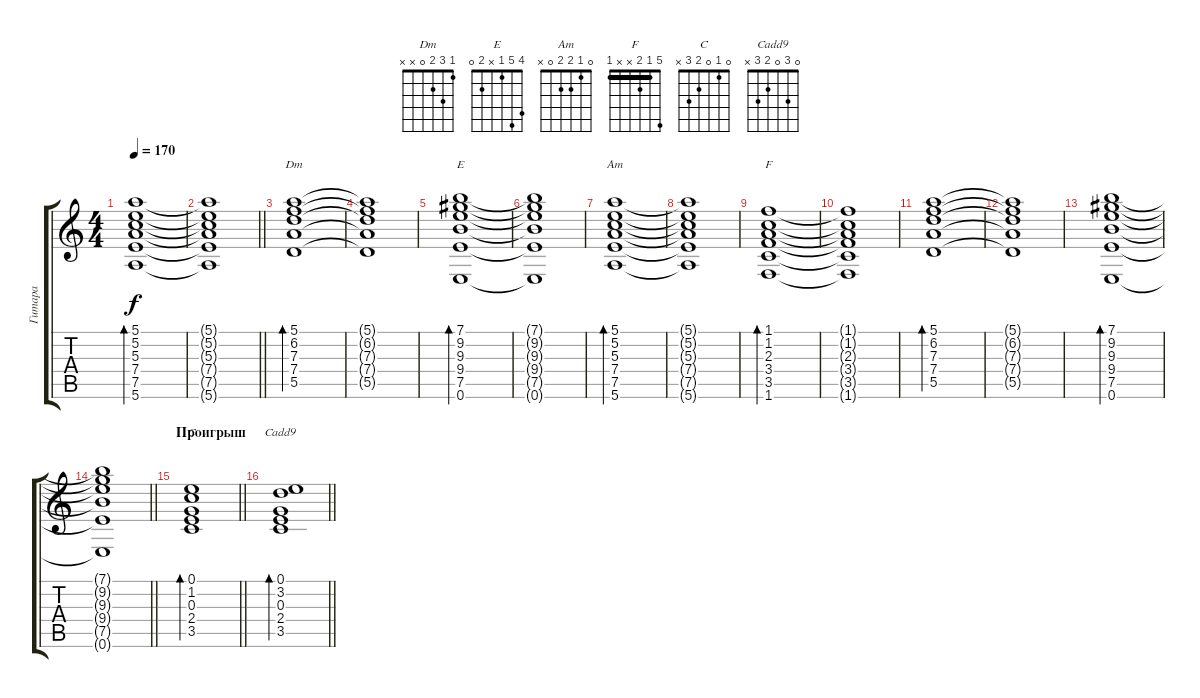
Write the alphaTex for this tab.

\track ("Гитара" "Гитара") {instrument acousticguitarsteel}
\staff {score tabs}
\tuning (E4 B3 G3 D3 A2 E2) {hide}
\chord ("Dm" 1 3 2 0 x x)
\chord ("E" 4 5 1 x 2 0)
\chord ("Am" 0 1 2 2 0 x)
\chord ("F" 5 1 2 x x 1) {barre 1}
\chord ("C" 0 1 0 2 3 x)
\chord ("Cadd9" 0 3 0 2 3 x)
\ts (4 4)
\tempo 170
\clef g2
\ks c
(5.1{t} 5.2{t} 5.3{t} 7.4{t} 7.5{t} 5.6{t}).1{bd 60 dy f} |
\barLineRight lightlight
(5.1{t} 5.2{t} 5.3{t} 7.4{t} 7.5{t} 5.6{t}).1 |
(5.1 6.2 7.3 7.4 5.5).1{bd 60 ch "Dm"} |
(5.1{t} 6.2{t} 7.3{t} 7.4{t} 5.5{t}).1 |
(7.1 9.2 9.3 9.4 7.5 0.6).1{bd 60 ch "E"} |
(7.1{t} 9.2{t} 9.3{t} 9.4{t} 7.5{t} 0.6{t}).1 |
(5.1 5.2 5.3 7.4 7.5 5.6).1{bd 60 ch "Am"} |
(5.1{t} 5.2{t} 5.3{t} 7.4{t} 7.5{t} 5.6{t}).1 |
(1.1 1.2 2.3 3.4 3.5 1.6).1{bd 60 ch "F"} |
(1.1{t} 1.2{t} 2.3{t} 3.4{t} 3.5{t} 1.6{t}).1 |
(5.1 6.2 7.3 7.4 5.5).1{bd 60} |
(5.1{t} 6.2{t} 7.3{t} 7.4{t} 5.5{t}).1 |
(7.1 9.2 9.3 9.4 7.5 0.6).1{bd 60} |
\barLineRight lightlight
(7.1{t} 9.2{t} 9.3{t} 9.4{t} 7.5{t} 0.6{t}).1 |
\section ("" "Проигрыш")
\barLineRight lightlight
(0.1 1.2 0.3 2.4 3.5).1{bd 60 ch "C" volume 8} |
\barLineRight lightlight
(0.1 3.2 0.3 2.4 3.5).1{bd 60 ch "Cadd9"}
